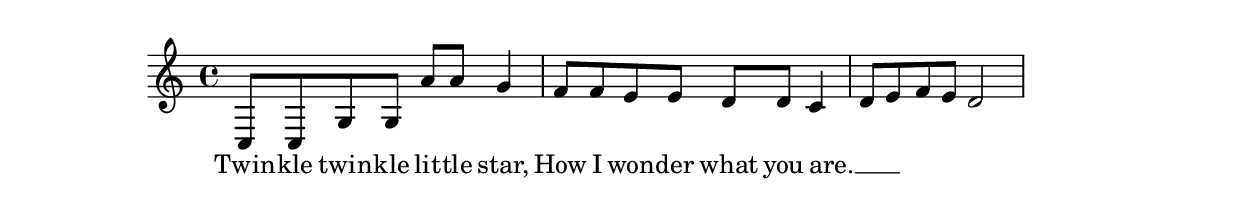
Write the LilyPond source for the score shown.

\version "2.18.2"
\book {
  \header {
  }

  \bookpart {
    <<
    \new Staff = Staff \with { }
    \context Staff = Staff {
      \relative c {
        << \new Voice = "voice1" {
          c8 c g' g a' a g4
          f8 f e e d d c4 d8[ e f e] d2
        } >>
      }
    }
    \new Lyrics {
      \lyricsto "voice1"  {
        Twin -- kle twin -- kle lit -- tle star,
        How I won -- der what you are. __ _ _
      }
    }
    >>
  }
}
